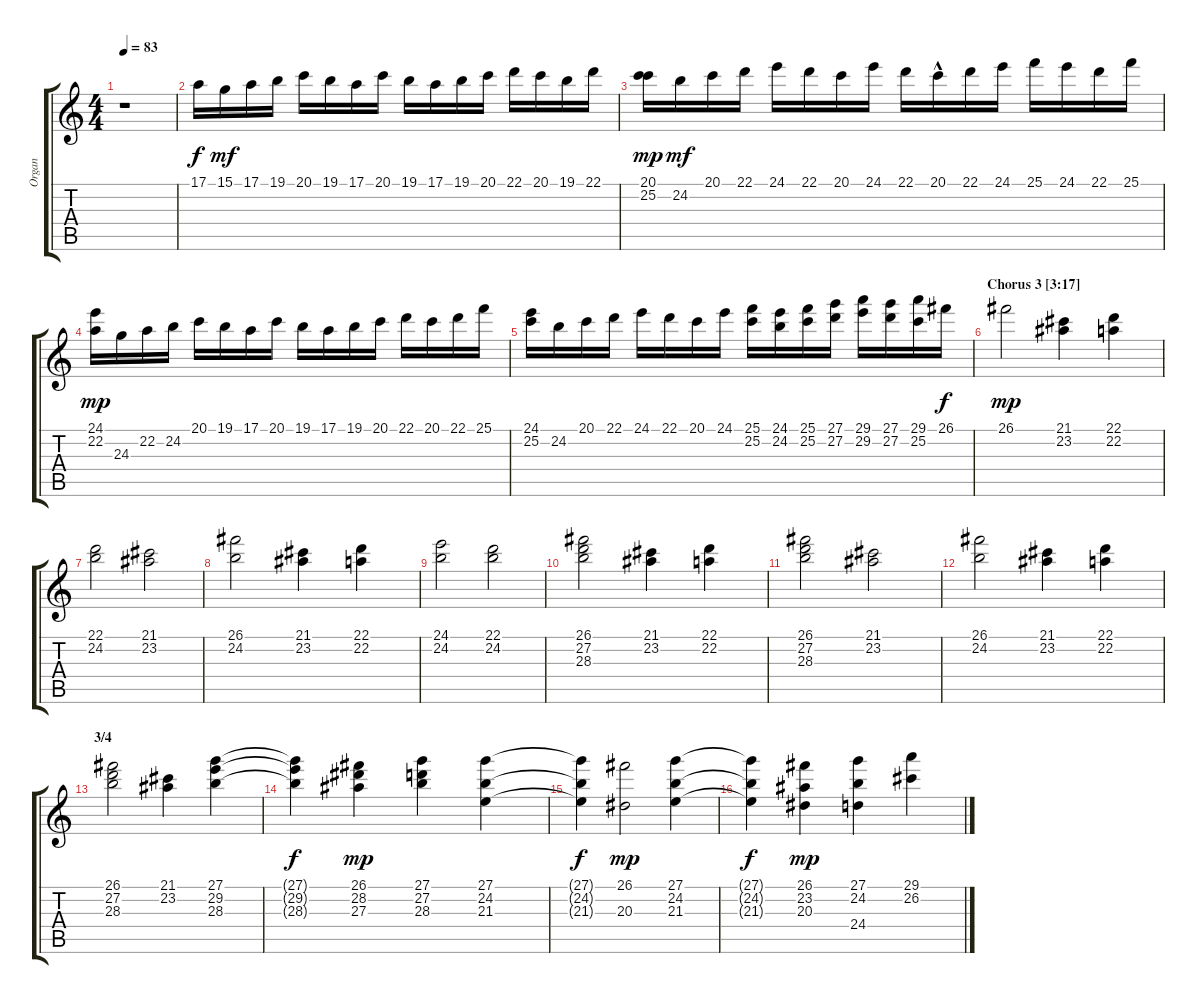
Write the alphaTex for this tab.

\track ("Organ" "Organ") {instrument rockorgan}
\staff {score tabs}
\tuning (E4 B3 G3 D3 A2 E2) {hide}
\ts (4 4)
\tempo 83
\clef g2
\ks c
r.1{dy mf} |
17.1.16{dy f} 15.1.16{dy mf} 17.1.16 19.1.16 20.1.16 19.1.16 17.1.16 20.1.16 19.1.16 17.1.16 19.1.16 20.1.16 22.1.16 20.1.16 19.1.16 22.1.16 |
(20.1 25.2).16{dy mp} 24.2.16{dy mf} 20.1.16 22.1.16 24.1.16 22.1.16 20.1.16 24.1.16 22.1.16 20.1{hac}.16 22.1.16 24.1.16 25.1.16 24.1.16 22.1.16 25.1.16 |
(24.1 22.2).16{dy mp} 24.3.16 22.2.16 24.2.16 20.1.16 19.1.16 17.1.16 20.1.16 19.1.16 17.1.16 19.1.16 20.1.16 22.1.16 20.1.16 22.1.16 25.1.16 |
(24.1 25.2).16 24.2.16 20.1.16 22.1.16 24.1.16 22.1.16 20.1.16 24.1.16 (25.1 25.2).16 (24.1 24.2).16 (25.1 25.2).16 (27.1 27.2).16 (29.1 29.2).16 (27.1 27.2).16 (29.1 25.2).16 26.1.16{dy f} |
\section ("" "Chorus 3 [3:17]")
26.1.2{dy mp} (21.1 23.2).4 (22.1 22.2).4 |
(22.1 24.2).2 (21.1 23.2).2 |
(26.1 24.2).2 (21.1 23.2).4 (22.1 22.2).4 |
(24.1 24.2).2 (22.1 24.2).2 |
(26.1 27.2 28.3).2 (21.1 23.2).4 (22.1 22.2).4 |
(26.1 27.2 28.3).2 (21.1 23.2).2 |
(26.1 24.2).2 (21.1 23.2).4 (22.1 22.2).4 |
\section ("" "3/4")
(26.1 27.2 28.3).2 (21.1 23.2).4 (27.1 29.2 28.3).4 |
(27.1{t} 29.2{t} 28.3{t}).4{dy f} (26.1 28.2 27.3).4{dy mp} (27.1 27.2 28.3).4 (27.1 24.2 21.3).4 |
(27.1{t} 24.2{t} 21.3{t}).4{dy f} (26.1 20.3).2{dy mp} (27.1 24.2 21.3).4 |
(27.1{t} 24.2{t} 21.3{t}).4{dy f} (26.1 23.2 20.3).4{dy mp} (27.1 24.2 24.4).4 (29.1 26.2).4
